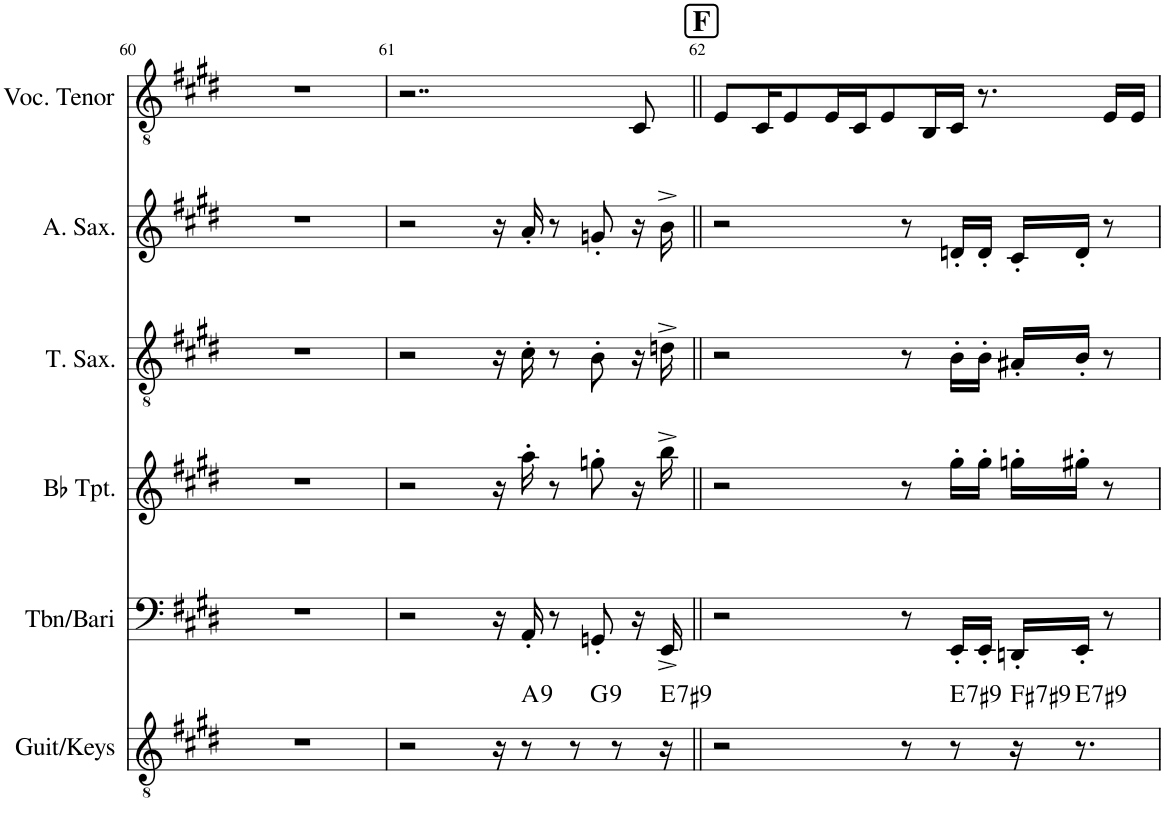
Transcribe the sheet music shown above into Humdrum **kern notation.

**kern	**harte	**kern	**kern	**kern	**kern	**kern
*part6	*part6	*part5	*part4	*part3	*part2	*part1
*staff6	*	*staff5	*staff4	*staff3	*staff2	*staff1
*I"Guit/Keys	*	*I"Tbn/Bari	*I"Bb Trumpet	*I"T. Sax.	*I"Alto Sax	*I"Voc. Tenor
*I'Guit/Keys	*	*I'Tbn/Bari	*I'Bb Tpt.	*I'T. Sax.	*I'A. Sax.	*I'Voc. Tenor
!!LO:PB:g=z
*clefGv2	*	*clefF4	*clefG2	*clefGv2	*clefG2	*clefGv2
*	*	*	*ITrd1c2	*ITrd8c14	*ITrd5c9	*
*k[f#c#g#d#]	*	*k[f#c#g#d#]	*k[f#c#g#d#]	*k[f#c#g#d#]	*k[f#c#g#d#]	*k[f#c#g#d#]
*M4/4	*	*M4/4	*M4/4	*M4/4	*M4/4	*M4/4
=60	=60	=60	=60	=60	=60	=60
1r	.	1r	1r	1r	1r	1r
=61	=61	=61	=61	=61	=61	=61
*^	*	*	*	*	*	*
2r	2.ryy	.	2r	2r	2r	2r	2..r
16r	.	.	16r	16r	16r	16r	.
!	!	!LO:H:kt=9	!	!	!	!	!
8r	.	A:9	16AA'/	16aa'\	16c#'\	16a'/	.
.	.	.	8r	8r	8r	8r	.
8r	.	.	.	.	.	.	.
!	!	!LO:H:kt=9	!	!	!	!	!
.	4ryy	G:9	8GGn'/	8ggn'\	8B'\	8gn'/	.
8r	.	.	.	.	.	.	.
.	.	.	16r	16r	16r	16r	8C#/
!	!	!LO:H:kt=7	!	!	!	!	!
16r	.	E:7(#9)	16EE^/	16bb^\	16dn^\	16b^\	.
*v	*v	*	*	*	*	*	*
!!LO:REH:place=s1:a:B:cj:fs=14:t=F
=62||	=62||	=62||	=62||	=62||	=62||	=62||
2r	.	2r	2r	2r	2r	8E/L
.	.	.	.	.	.	16C#/K
.	.	.	.	.	.	8E/
.	.	.	.	.	.	16E/L
.	.	.	.	.	.	16C#/J
.	.	.	.	.	.	8E/
8r	.	8r	8r	8r	8r	.
.	.	.	.	.	.	16BB/L
!	!LO:H:kt=7	!	!	!	!	!
8r	E:7(#9)	16EE'/LL	16gg#'\LL	16B'\LL	16dn'/LL	16C#/JJ
.	.	16EE'/JJ	16gg#'\JJ	16B'\JJ	16d'/JJ	8.r
!	!LO:H:kt=7	!	!	!	!	!
16r	F#:7(#9)	16DDn'/LL	16ggn'\LL	16A#X'/LL	16c#'/LL	.
!	!LO:H:kt=7	!	!	!	!	!
8.r	E:7(#9)	16EE'/JJ	16gg#X'\JJ	16B'/JJ	16d'/JJ	.
.	.	8r	8r	8r	8r	16E/LL
.	.	.	.	.	.	16E/JJ
=	=	=	=	=	=	=
*-	*-	*-	*-	*-	*-	*-
